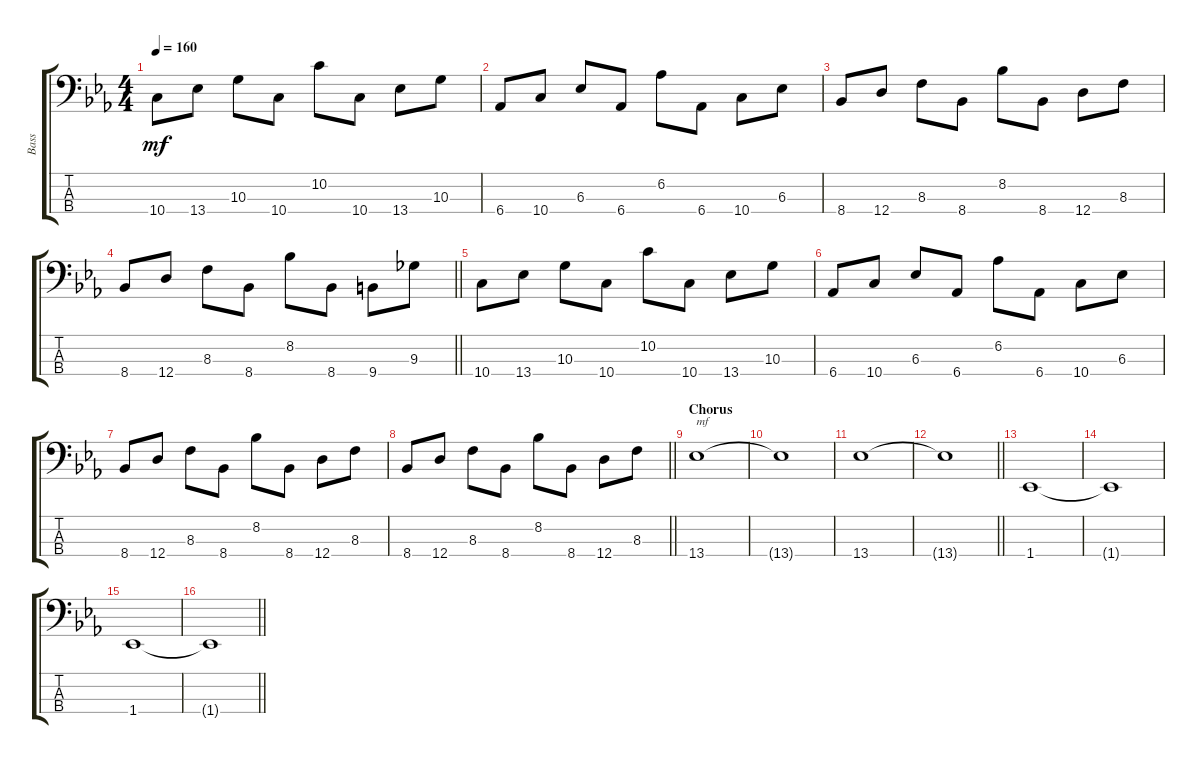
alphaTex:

\track ("Bass" "Bass") {instrument electricbassfinger}
\staff {score tabs}
\tuning (G2 D2 A1 D1) {hide}
\ts (4 4)
\section ("" "")
\tempo 160
\clef f4
\ks eb
10.4.8{dy mf} 13.4.8 10.3.8 10.4.8 10.2.8 10.4.8 13.4.8 10.3.8 |
6.4.8 10.4.8 6.3.8 6.4.8 6.2.8 6.4.8 10.4.8 6.3.8 |
8.4.8 12.4.8 8.3.8 8.4.8 8.2.8 8.4.8 12.4.8 8.3.8 |
\barLineRight lightlight
8.4.8 12.4.8 8.3.8 8.4.8 8.2.8 8.4.8 9.4.8 9.3.8 |
\section ("" "")
10.4.8 13.4.8 10.3.8 10.4.8 10.2.8 10.4.8 13.4.8 10.3.8 |
6.4.8 10.4.8 6.3.8 6.4.8 6.2.8 6.4.8 10.4.8 6.3.8 |
8.4.8 12.4.8 8.3.8 8.4.8 8.2.8 8.4.8 12.4.8 8.3.8 |
\barLineRight lightlight
8.4.8 12.4.8 8.3.8 8.4.8 8.2.8 8.4.8 12.4.8 8.3.8 |
\section ("" "Chorus")
13.4.1{txt "mf"} |
13.4{t}.1 |
13.4.1 |
\barLineRight lightlight
13.4{t}.1 |
\section ("" "")
1.4.1 |
1.4{t}.1 |
1.4.1 |
\barLineRight lightlight
1.4{t}.1
